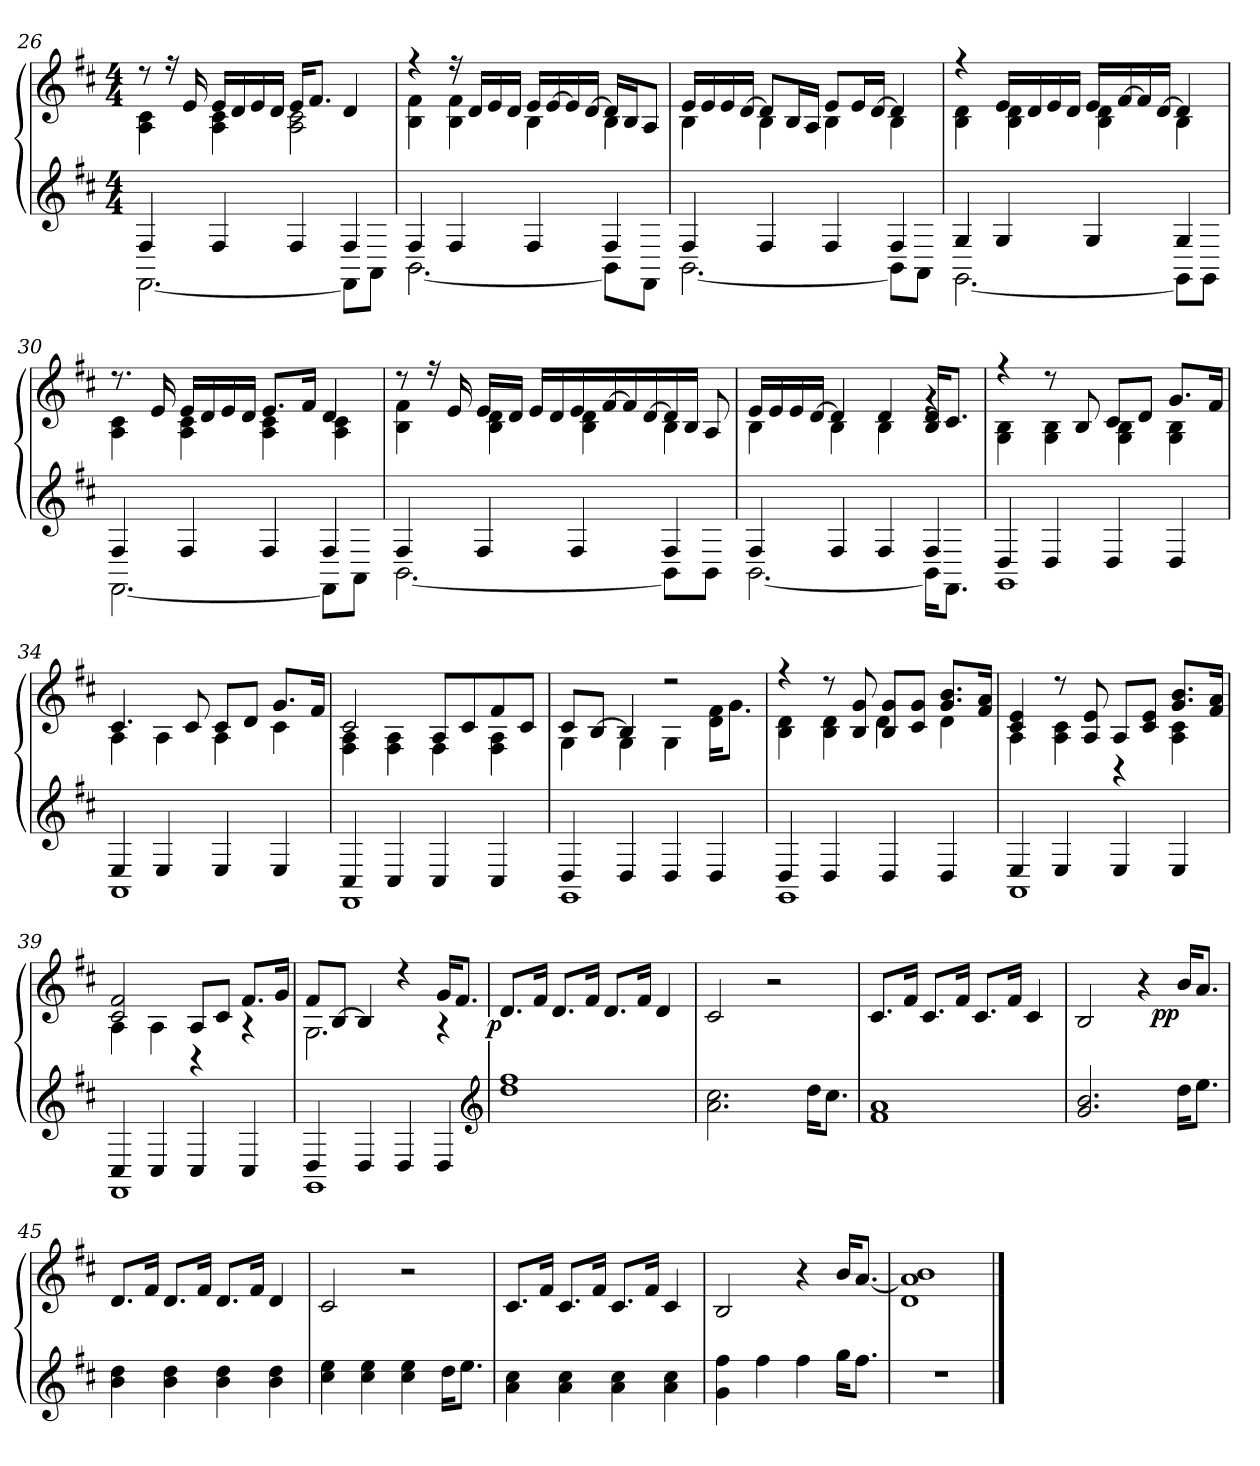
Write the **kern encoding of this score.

**kern	**kern	**dynam
*part1	*part1	*part1
*staff2	*staff1	*staff1/2
*clefG2	*clefG2	*
*k[f#c#]	*k[f#c#]	*
*M4/4	*M4/4	*
=26	=26	=26
*^	*^	*
4F#/	[2.FF#\	8r	4A\ 4c#\	.
.	.	16r	.	.
.	.	16e/	.	.
4F#/	.	16e/LL	4A\ 4c#\	.
.	.	16d/	.	.
.	.	16e/	.	.
.	.	16d/JJ	.	.
4F#/	.	16e/KL	2A\ 2c#\	.
.	.	8.f#/J	.	.
4F#/	8FF#\L]	4d/	.	.
.	8AA\J	.	.	.
!!LO:LB:g=z	!!
=27	=27	=27	=27	=27
4F#/	[2.BB\	4r	4B\ 4f#\	.
4F#/	.	16r	4B\ 4f#\	.
.	.	16d/LL	.	.
.	.	16e/	.	.
.	.	16d/JJ	.	.
4F#/	.	16e/LL	4B\	.
.	.	[16e/	.	.
.	.	16e/]	.	.
.	.	[16d/JJ	.	.
4F#/	8BB\L]	16d/LL]	4B\	.
.	.	16B/J	.	.
.	8FF#\J	8A/J	.	.
=28	=28	=28	=28	=28
4F#/	[2.BB\	16e/LL	4B\	.
.	.	16e/	.	.
.	.	16e/	.	.
.	.	[16d/JJ	.	.
4F#/	.	8d/L]	4B\	.
.	.	16B/L	.	.
.	.	16A/JJ	.	.
4F#/	.	8e/L	4B\	.
.	.	16e/L	.	.
.	.	[16d/JJ	.	.
4F#/	8BB\L]	4d/]	4B\	.
.	8AA\J	.	.	.
=29	=29	=29	=29	=29
4G/	[2.GG\	4r	4B\ 4d\	.
4G/	.	16e/LL	4B\ 4d\	.
.	.	16d/	.	.
.	.	16e/	.	.
.	.	16d/JJ	.	.
4G/	.	16e/LL	4B\ 4d\	.
.	.	[16f#/	.	.
.	.	16f#/]	.	.
.	.	[16d/JJ	.	.
4G/	8GG\L]	4d/]	4B\	.
.	8GG\J	.	.	.
!!LO:LB:g=z	!!
=30	=30	=30	=30	=30
4F#/	[2.FF#\	8.r	4A\ 4c#\	.
.	.	16e/	.	.
4F#/	.	16e/LL	4A\ 4c#\	.
.	.	16d/	.	.
.	.	16e/	.	.
.	.	16d/JJ	.	.
4F#/	.	8.e/L	4A\ 4c#\	.
.	.	16f#/Jk	.	.
4F#/	8FF#\L]	4d/	4A\ 4c#\	.
.	8AA\J	.	.	.
=31	=31	=31	=31	=31
4F#/	[2.BB\	8r	4B\ 4f#\	.
.	.	16r	.	.
.	.	16e/	.	.
4F#/	.	16e/LL	4B\ 4d\	.
.	.	16d/JJ	.	.
.	.	16e/LL	.	.
.	.	16d/	.	.
4F#/	.	16e/	4B\ 4d\	.
.	.	[16f#/	.	.
.	.	16f#/]	.	.
.	.	[16d/	.	.
4F#/	8BB\L]	16d/]	4B\	.
.	.	16B/JJ	.	.
.	8BB\J	8A/	.	.
=32	=32	=32	=32	=32
4F#/	[2.BB\	16e/LL	4B\	.
.	.	16e/	.	.
.	.	16e/	.	.
.	.	[16d/JJ	.	.
4F#/	.	4d/]	4B\	.
4F#/	.	4d/	4B\	.
4F#/	16BB\KL]	4rg	16B/ 16d/KL	.
.	8.FF#\J	.	8.c#/J	.
!!LO:LB:g=z	!!
=33	=33	=33	=33	=33
4D/	1GG	4r	4G\ 4B\	.
4D/	.	8r	4G\ 4B\	.
.	.	8B/	.	.
4D/	.	8c#/L	4G\ 4B\	.
.	.	8d/J	.	.
4D/	.	8.g/L	4G\ 4B\	.
.	.	16f#/Jk	.	.
=34	=34	=34	=34	=34
4E/	1AA	4.c#/	4A\	.
4E/	.	.	4A\	.
.	.	8c#/	.	.
4E/	.	8c#/L	4A\	.
.	.	8d/J	.	.
4E/	.	8.g/L	4c#\	.
.	.	16f#/Jk	.	.
=35	=35	=35	=35	=35
4C#/	1FF#	2c#/	4F#\ 4A\	.
4C#/	.	.	4F#\ 4A\	.
4C#/	.	8A/L	4F#\	.
.	.	8c#/	.	.
4C#/	.	8f#/	4F#\ 4A\	.
.	.	8c#/J	.	.
=36	=36	=36	=36	=36
4D/	1GG	8c#/L	4G\	.
.	.	[8B/J	.	.
4D/	.	4B/]	4G\	.
4D/	.	2r	4G\	.
4D/	.	.	16d\ 16f#\KL	.
.	.	.	8.g\J	.
=37	=37	=37	=37	=37
4D/	1GG	4r	4B\ 4d\	.
4D/	.	8r	4B\ 4d\	.
.	.	8B/ 8g/	.	.
4D/	.	8B/ 8g/L	4d\	.
.	.	8c#/ 8g/J	.	.
4D/	.	8.g/ 8.b/L	4d\	.
.	.	16f#/ 16a/Jk	.	.
!!LO:LB:g=z	!!
=38	=38	=38	=38	=38
4E/	1AA	4c#/ 4e/	4A\	.
4E/	.	8r	4A\ 4c#\	.
.	.	8A/ 8e/	.	.
4E/	.	8A/L	4r	.
.	.	8c#/ 8e/J	.	.
4E/	.	8.g/ 8.b/L	4A\ 4c#\	.
.	.	16f#/ 16a/Jk	.	.
=39	=39	=39	=39	=39
4C#/	1FF#	2c#/ 2f#/	4A\	.
4C#/	.	.	4A\	.
4C#/	.	8A/L	4r	.
.	.	8c#/J	.	.
4C#/	.	8.f#/L	4r	.
.	.	16g/Jk	.	.
=40	=40	=40	=40	=40
4D/	1GG	8f#/L	2.G\	.
.	.	[8B/J	.	.
4D/	.	4B/]	.	.
4D/	.	4r	.	.
4D/	.	16g/KL	4r	.
.	.	8.f#/J	.	.
*v	*v	*	*	*
*	*v	*v	*
*clefG2	*	*
=41	=41	=41
!	!	!LO:DY:b:rj
1dd 1ff#	8.d/L	p
.	16f#/Jk	.
.	8.d/L	.
.	16f#/Jk	.
.	8.d/L	.
.	16f#/Jk	.
.	4d/	.
=42	=42	=42
2.a\ 2.cc#\	2c#/	.
.	2r	.
16dd\KL	.	.
8.cc#\J	.	.
=43	=43	=43
1f# 1a	8.c#/L	.
.	16f#/Jk	.
.	8.c#/L	.
.	16f#/Jk	.
.	8.c#/L	.
.	16f#/Jk	.
.	4c#/	.
!!LO:LB:g=z
=44	=44	=44
2.g/ 2.b/	2B/	.
.	4r	.
!	!	!LO:DY:b:rj
16dd\KL	16b/KL	pp
8.ee\J	8.a/J	.
=45	=45	=45
4b\ 4dd\	8.d/L	.
.	16f#/Jk	.
4b\ 4dd\	8.d/L	.
.	16f#/Jk	.
4b\ 4dd\	8.d/L	.
.	16f#/Jk	.
4b\ 4dd\	4d/	.
=46	=46	=46
4cc#\ 4ee\	2c#/	.
4cc#\ 4ee\	.	.
4cc#\ 4ee\	2r	.
16dd\KL	.	.
8.ee\J	.	.
=47	=47	=47
4a\ 4cc#\	8.c#/L	.
.	16f#/Jk	.
4a\ 4cc#\	8.c#/L	.
.	16f#/Jk	.
4a\ 4cc#\	8.c#/L	.
.	16f#/Jk	.
4a\ 4cc#\	4c#/	.
=48	=48	=48
4g\ 4ff#\	2B/	.
4ff#\	.	.
4ff#\	4r	.
16gg\KL	16b/KL	.
8.ff#\J	[8.a/J	.
=49	=49	=49
1r	1d 1a] 1b	.
==	==	==
*-	*-	*-
